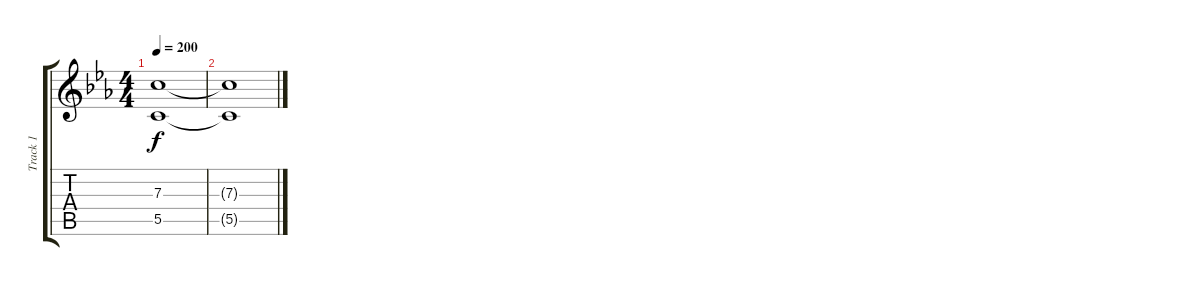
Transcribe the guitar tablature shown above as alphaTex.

\track ("Track 1" "Track 1") {instrument distortionguitar}
\staff {score tabs}
\tuning (D4 A3 F3 C3 G2 C2) {hide}
\ts (4 4)
\tempo 200
\clef g2
\ks eb
(7.3{t} 5.5{t}).1{dy f} |
(7.3{t} 5.5{t}).1
